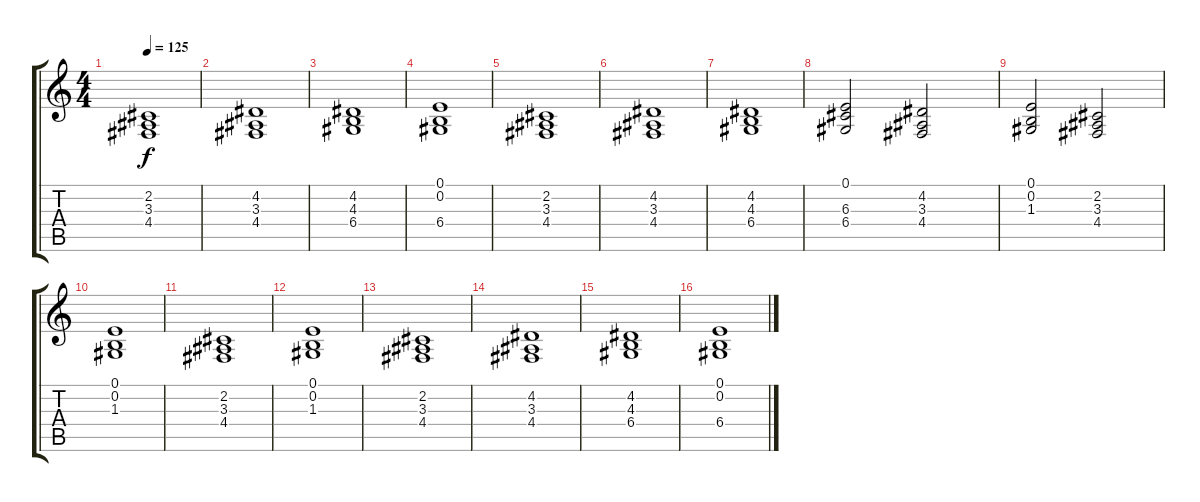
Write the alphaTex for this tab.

\track "" {instrument brightacousticpiano}
\staff {score tabs}
\tuning (E4 B3 G3 D3 A2 E2) {hide}
\ts (4 4)
\tempo 125
\clef g2
\ks c
(2.2 3.3 4.4).1{dy f} |
(4.2 3.3 4.4).1 |
(4.2 4.3 6.4).1 |
(0.1 0.2 6.4).1 |
(2.2 3.3 4.4).1 |
(4.2 3.3 4.4).1 |
(4.2 4.3 6.4).1 |
(0.1 6.3 6.4).2 (4.2 3.3 4.4).2 |
(0.1 0.2 1.3).2 (2.2 3.3 4.4).2 |
(0.1 0.2 1.3).1 |
(2.2 3.3 4.4).1 |
(0.1 0.2 1.3).1 |
(2.2 3.3 4.4).1 |
(4.2 3.3 4.4).1 |
(4.2 4.3 6.4).1 |
(0.1 0.2 6.4).1
